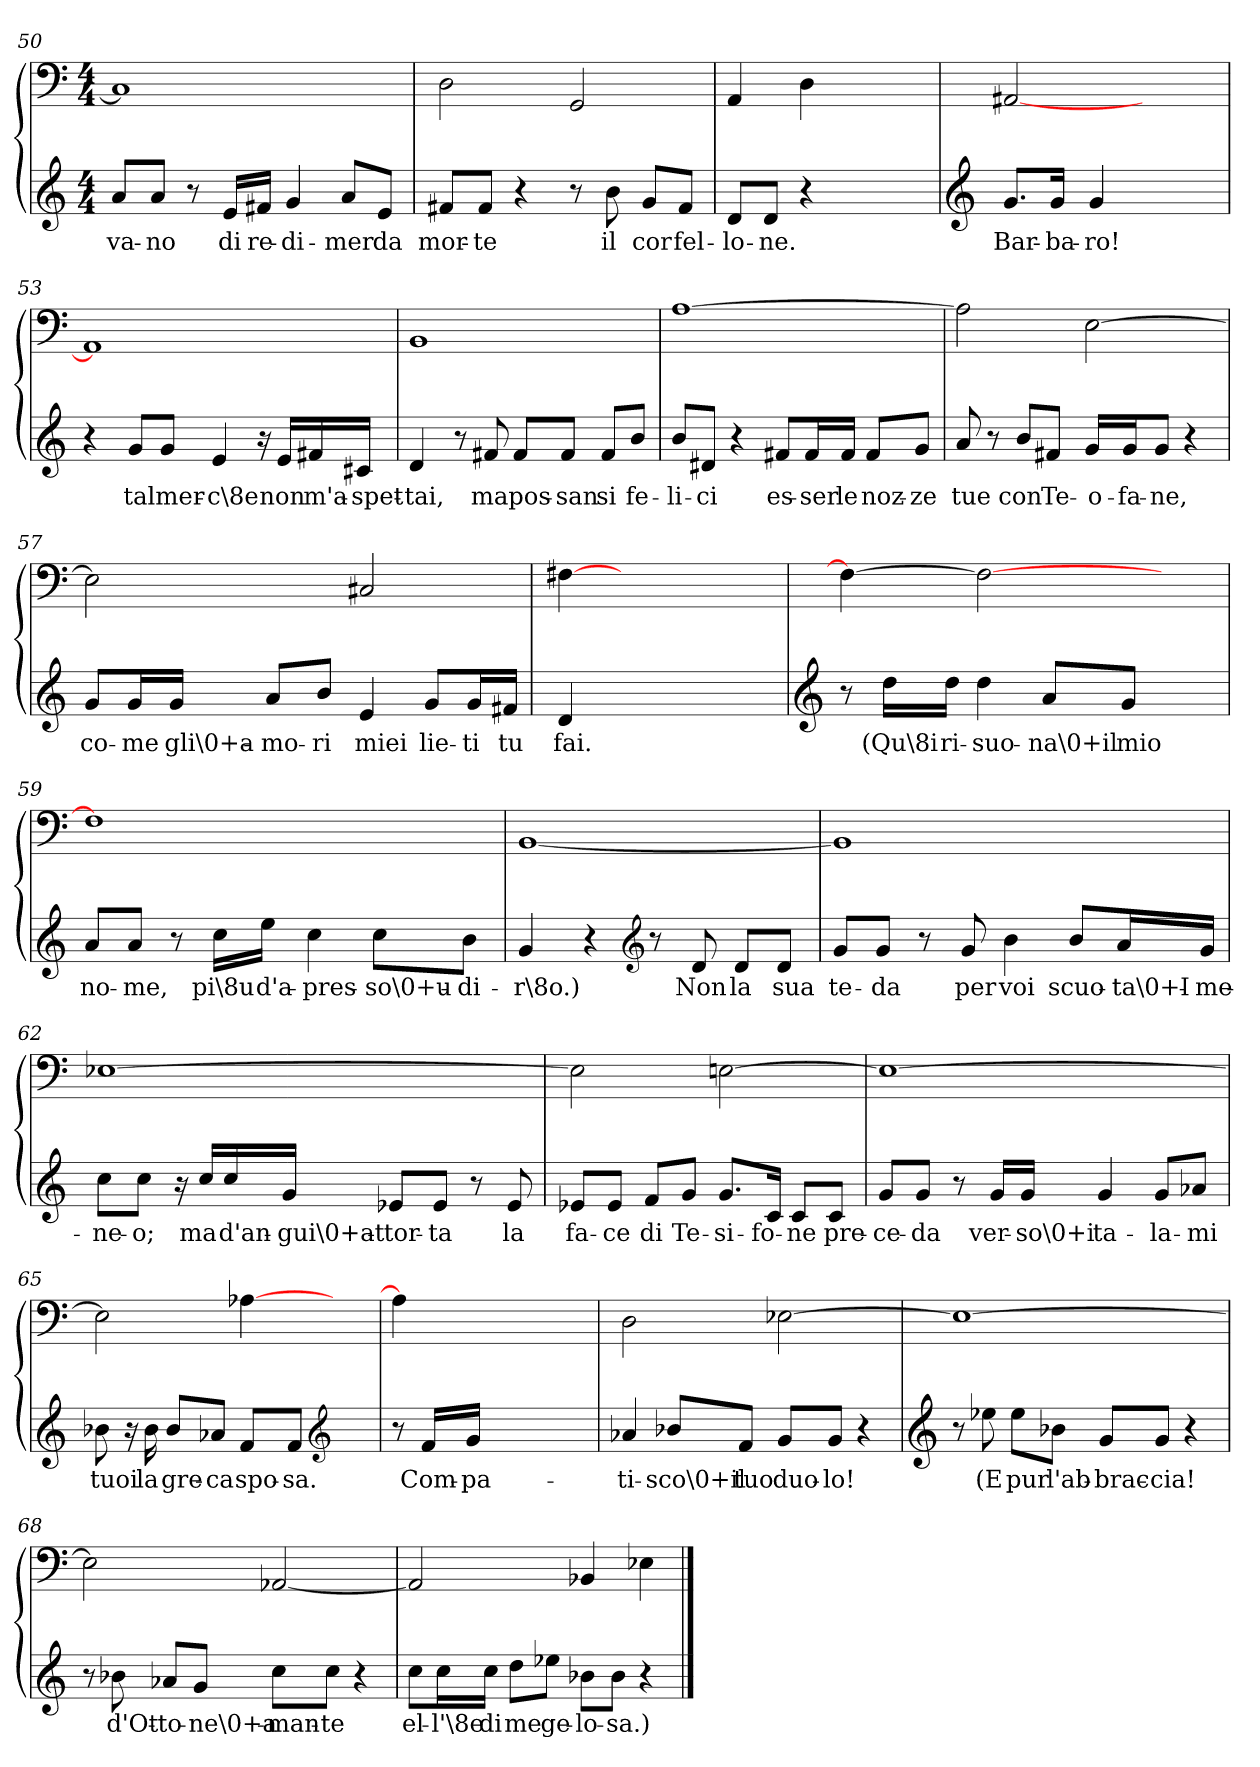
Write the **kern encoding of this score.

**kern	**text	**kern
*part1	*part1	*part1
*staff2	*staff2	*staff1
*clefG2	*	*clefF4
*k[]	*	*k[]
*C:	*	*C:
*M4/4	*	*M4/4
=50	=50	=50
8a/L	va-	1C#/]
8a/J	-no	.
8r	.	.
16e/LL	di	.
16f#X/JJ	re-	.
4g/	-di-	.
8a/L	-mer	.
8e/J	da	.
=51	=51	=51
8f#X/L	mor-	2D\
8f#/J	-te	.
4r	.	.
8r	.	2GG/
8b\	il	.
8g/L	cor	.
8f#/J	fel-	.
=52	=52	=52
8d/L	-lo-	4AA/
8d/J	-ne.	.
4r	.	4D\
2ryy	.	2ryy
=	=	=
*clefG2	*	*
8.g/L	Bar-	[2AA#X/
16g/Jk	-ba-	.
4g/	-ro!	.
2ryy	.	2ryy
=53	=53	=53
4r	.	1AA#/]
8g/L	tal	.
8g/J	mer-	.
4e/	-c\8e	.
16r	.	.
16e/LL	non	.
16f#X/	m'a-	.
16c#X/JJ	-spet-	.
=54	=54	=54
4d/	-tai,	1BB/
8r	.	.
8f#X/	ma	.
8f#/L	pos-	.
8f#/J	-san	.
8f#/L	si	.
8b/J	fe-	.
=55	=55	=55
8b/L	-li-	[1A\
8d#X/J	-ci	.
4r	.	.
8f#X/L	es-	.
16f#/L	-ser	.
16f#/JJ	le	.
8f#/L	noz-	.
8g/J	-ze	.
=56	=56	=56
8a/	tue	2A\]
8r	.	.
8b/L	con	.
8f#X/J	Te-	.
16g/LL	-o-	[2E\
16g/J	-fa-	.
8g/J	-ne,	.
4r	.	.
=57	=57	=57
8g/L	co-	2E\]
16g/L	-me	.
16g/JJ	gli\0+a-	.
8a/L	-mo-	.
8b/J	-ri	.
4e/	miei	2C#X/
8g/L	lie-	.
16g/L	-ti	.
16f#X/JJ	tu	.
=58	=58	=58
4d/	fai.	[4F#X\
2ryy	.	2ryy
4ryy	.	4ryy
=	=	=
*clefG2	*	*
8r	.	4F#\_
16dd\LL	(Qu\8i	.
16dd\JJ	ri-	.
4dd\	-suo-	2F#\_
8a/L	-na\0+il	.
8g/J	mio	.
4ryy	.	4ryy
=59	=59	=59
8a/L	no-	1F#\]
8a/J	-me,	.
8r	.	.
16cc\LL	pi\8u	.
16ee\JJ	d'a-	.
4cc\	-pres-	.
8cc\L	-so\0+u-	.
8b\J	-di-	.
=60	=60	=60
4g/	-r\8o.)	[1BB/
4r	.	.
*clefG2	*	*
8r	.	.
8d/	Non	.
8d/L	la	.
8d/J	sua	.
=61	=61	=61
8g/L	te-	1BB/]
8g/J	-da	.
8r	.	.
8g/	per	.
4b\	voi	.
8b/L	scuo-	.
16a/L	-ta\0+I-	.
16g/JJ	-me-	.
=62	=62	=62
8cc\L	-ne-	[1E-X\
8cc\J	-o;	.
16r	.	.
16cc/LL	ma	.
16cc/	d'an-	.
16g/JJ	-gui\0+at-	.
8e-X/L	-tor-	.
8e-/J	-ta	.
8r	.	.
8e-/	la	.
=63	=63	=63
8e-X/L	fa-	2E-\]
8e-/J	-ce	.
8f/L	di	.
8g/J	Te-	.
8.g/L	-si-	[2En\
16c/Jk	-fo-	.
8c/L	-ne	.
8c/J	pre-	.
=64	=64	=64
8g/L	-ce-	1E\_
8g/J	-da	.
8r	.	.
16g/LL	ver-	.
16g/JJ	-so\0+i	.
4g/	ta-	.
8g/L	-la-	.
8a-X/J	-mi	.
=65	=65	=65
8b-X\	tuoi	2E\]
16r	.	.
16b-\	la	.
8b-/L	gre-	.
8a-X/J	-ca	.
8f/L	spo-	[4A-X\
8f/J	-sa.	.
*clefG2	*	*
4ryy	.	4ryy
=	=	=
8r	.	4A-\]
16f/LL	Com-	.
16g/JJ	-pa-	.
2ryy	.	2ryy
4ryy	.	4ryy
=66	=66	=66
4a-X/	-ti-	2D\
8b-X/L	-sco\0+il	.
8f/J	tuo	.
8g/L	duo-	[2E-X\
8g/J	-lo!	.
4r	.	.
=67	=67	=67
*clefG2	*	*
8r	.	1E-\_
8ee-X\	(E	.
8ee-\L	pur	.
8b-X\J	l'ab-	.
8g/L	-brac-	.
8g/J	-cia!	.
4r	.	.
=68	=68	=68
8r	.	2E-\]
8b-X\	d'Ot-	.
8a-X/L	-to-	.
8g/J	-ne\0+a-	.
8cc\L	-man-	[2AA-X/
8cc\J	-te	.
4r	.	.
=69	=69	=69
8cc\L	el-	2AA-/]
16cc\L	-l'\8e	.
16cc\JJ	di	.
8dd\L	me	.
8ee-X\J	ge-	.
8b-X\L	-lo-	4BB-X/
8b-\J	-sa.)	.
4r	.	4E-X\
==	==	==
*-	*-	*-
